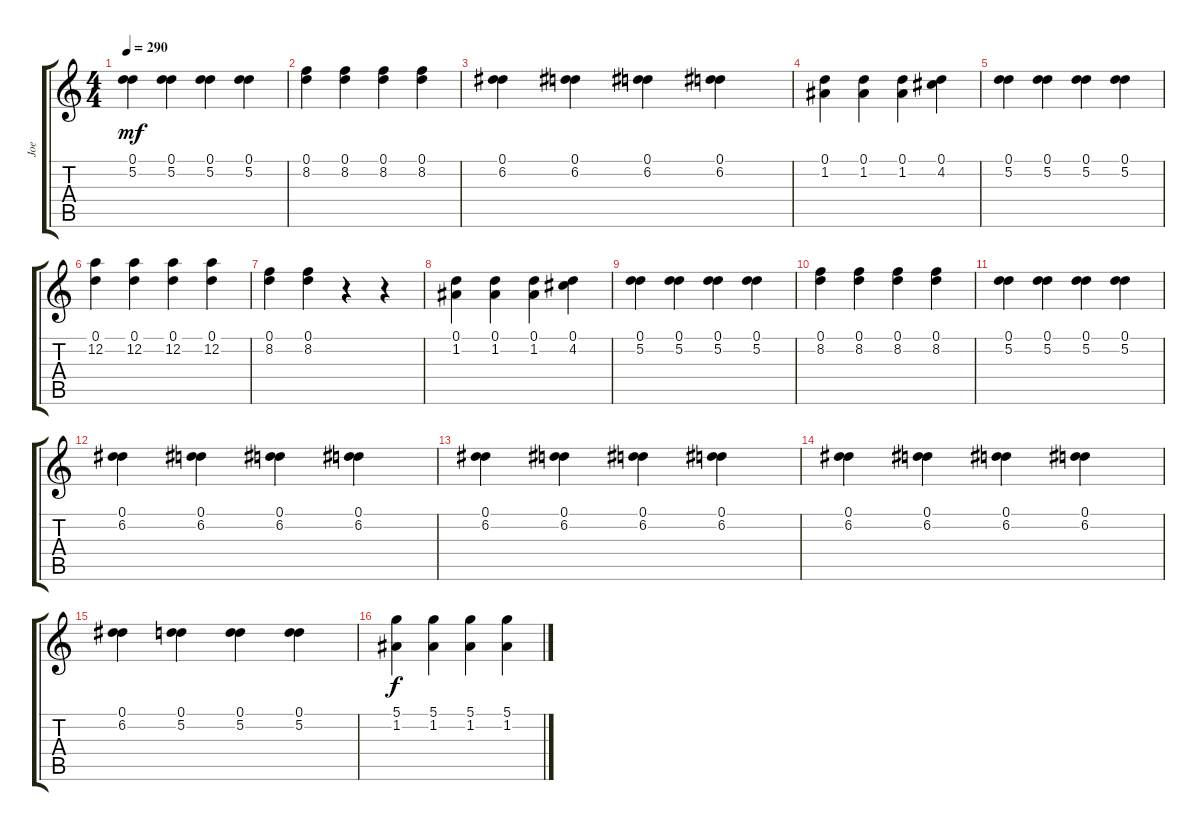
\track ("Joe" "Joe") {instrument distortionguitar}
\staff {score tabs}
\tuning (D4 A3 F3 C3 G2 D2) {hide}
\ts (4 4)
\tempo 290
\clef g2
\ks c
(0.1 5.2).4{dy mf} (0.1 5.2).4 (0.1 5.2).4 (0.1 5.2).4 |
(0.1 8.2).4 (0.1 8.2).4 (0.1 8.2).4 (0.1 8.2).4 |
(0.1 6.2).4 (0.1 6.2).4 (0.1 6.2).4 (0.1 6.2).4 |
(0.1 1.2).4 (0.1 1.2).4 (0.1 1.2).4 (0.1 4.2).4 |
(0.1 5.2).4 (0.1 5.2).4 (0.1 5.2).4 (0.1 5.2).4 |
(0.1 12.2).4 (0.1 12.2).4 (0.1 12.2).4 (0.1 12.2).4 |
(0.1 8.2).4 (0.1 8.2).4 r.4 r.4 |
(0.1 1.2).4 (0.1 1.2).4 (0.1 1.2).4 (0.1 4.2).4 |
(0.1 5.2).4 (0.1 5.2).4 (0.1 5.2).4 (0.1 5.2).4 |
(0.1 8.2).4 (0.1 8.2).4 (0.1 8.2).4 (0.1 8.2).4 |
(0.1 5.2).4 (0.1 5.2).4 (0.1 5.2).4 (0.1 5.2).4 |
(0.1 6.2).4 (0.1 6.2).4 (0.1 6.2).4 (0.1 6.2).4 |
(0.1 6.2).4 (0.1 6.2).4 (0.1 6.2).4 (0.1 6.2).4 |
(0.1 6.2).4 (0.1 6.2).4 (0.1 6.2).4 (0.1 6.2).4 |
(0.1 6.2).4 (0.1 5.2).4 (0.1 5.2).4 (0.1 5.2).4 |
(5.1 1.2).4{dy f} (5.1 1.2).4 (5.1 1.2).4 (5.1 1.2).4
